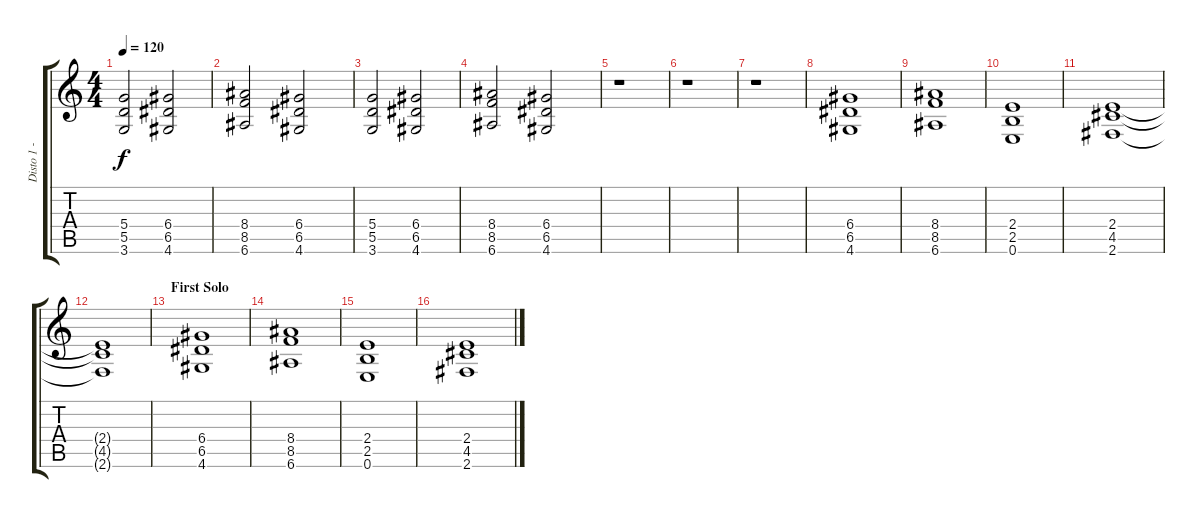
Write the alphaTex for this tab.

\track ("Disto 1 - Background (Call_Us Junior)" "Disto 1 - ") {instrument distortionguitar}
\staff {score tabs}
\tuning (E4 B3 G3 D3 A2 E2) {hide}
\ts (4 4)
\tempo 120
\clef g2
\ks c
(5.4 5.5 3.6).2{dy f} (6.4 6.5 4.6).2 |
(8.4 8.5 6.6).2 (6.4 6.5 4.6).2 |
(5.4 5.5 3.6).2 (6.4 6.5 4.6).2 |
(8.4 8.5 6.6).2 (6.4 6.5 4.6).2 |
r.1 |
r.1 |
r.1 |
(6.4 6.5 4.6).1 |
(8.4 8.5 6.6).1 |
(2.4 2.5 0.6).1 |
(2.4 4.5 2.6).1 |
(2.4{t} 4.5{t} 2.6{t}).1 |
\section ("" "First Solo")
(6.4 6.5 4.6).1 |
(8.4 8.5 6.6).1 |
(2.4 2.5 0.6).1 |
(2.4 4.5 2.6).1
